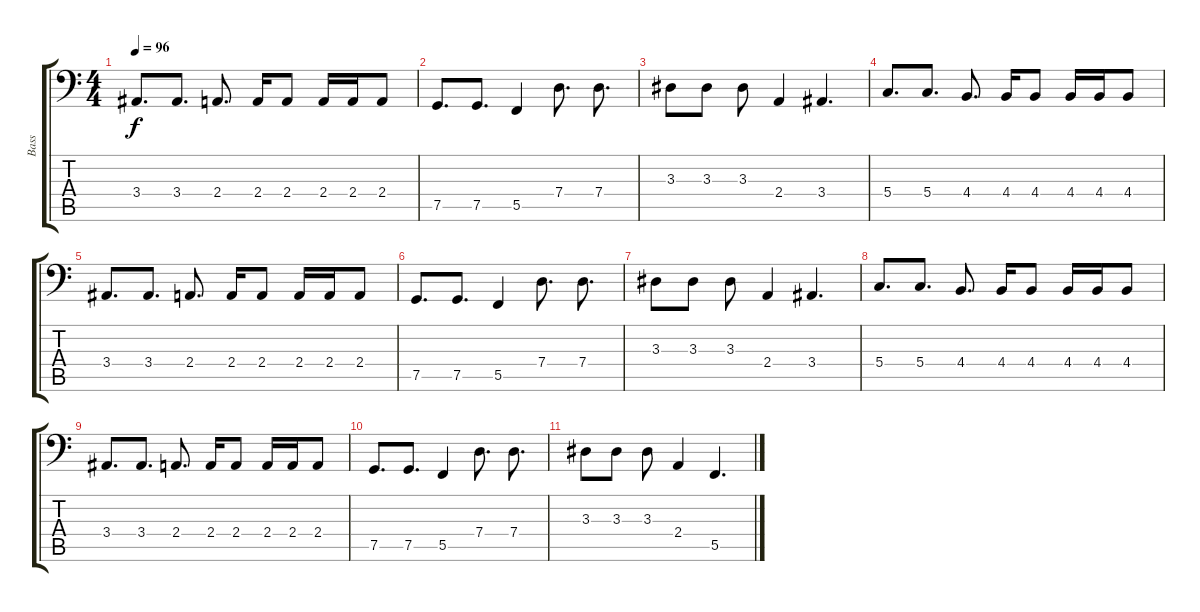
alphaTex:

\track ("Bass" "Bass") {instrument electricbasspick}
\staff {score tabs}
\tuning (Bb2 F2 C2 G1 C1 A0) {hide}
\ts (4 4)
\tempo 96
\clef f4
\ks c
3.4.8{d dy f} 3.4.8{d} 2.4.8{d} 2.4.16 2.4.8 2.4.16 2.4.16 2.4.8 |
7.5.8{d} 7.5.8{d} 5.5.4 7.4.8{d} 7.4.8{d} |
3.3.8 3.3.8 3.3.8 2.4.4 3.4.4{d} |
5.4.8{d} 5.4.8{d} 4.4.8{d} 4.4.16 4.4.8 4.4.16 4.4.16 4.4.8 |
3.4.8{d} 3.4.8{d} 2.4.8{d} 2.4.16 2.4.8 2.4.16 2.4.16 2.4.8 |
7.5.8{d} 7.5.8{d} 5.5.4 7.4.8{d} 7.4.8{d} |
3.3.8 3.3.8 3.3.8 2.4.4 3.4.4{d} |
5.4.8{d} 5.4.8{d} 4.4.8{d} 4.4.16 4.4.8 4.4.16 4.4.16 4.4.8 |
3.4.8{d} 3.4.8{d} 2.4.8{d} 2.4.16 2.4.8 2.4.16 2.4.16 2.4.8 |
7.5.8{d} 7.5.8{d} 5.5.4 7.4.8{d} 7.4.8{d} |
3.3.8 3.3.8 3.3.8 2.4.4 5.5.4{d}
